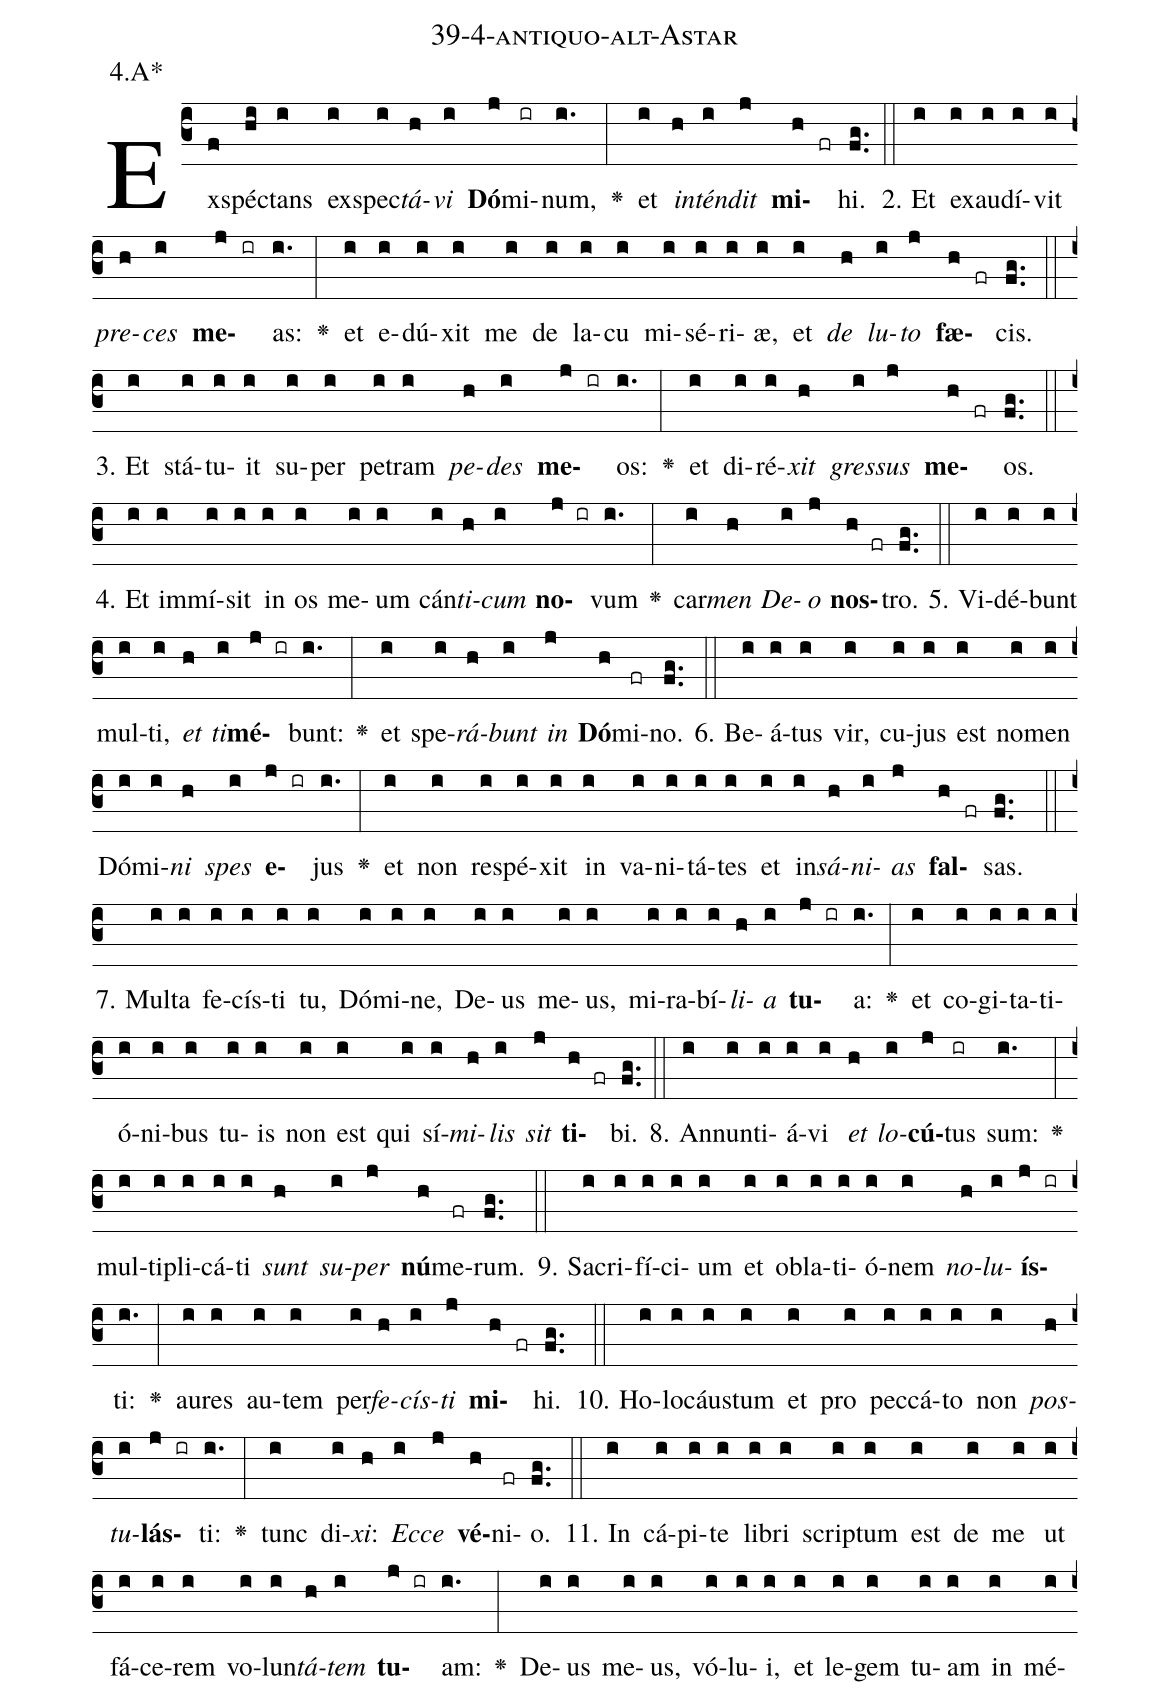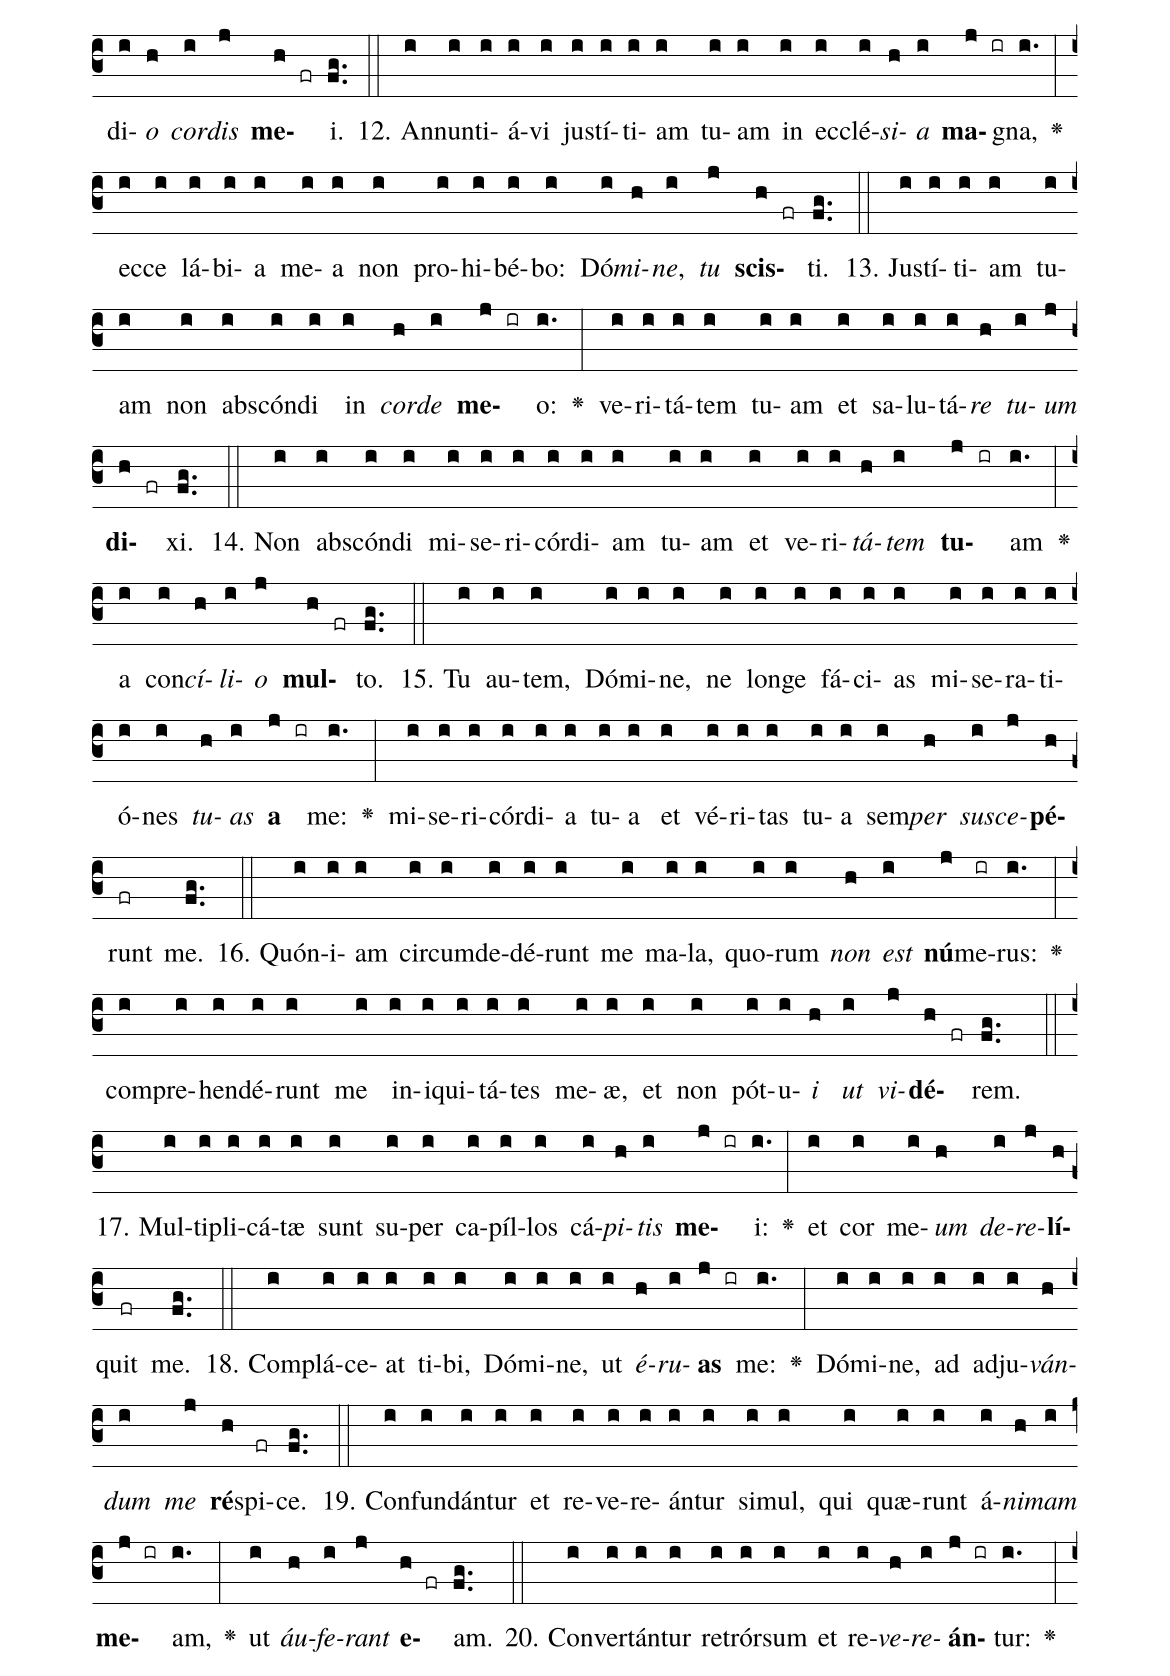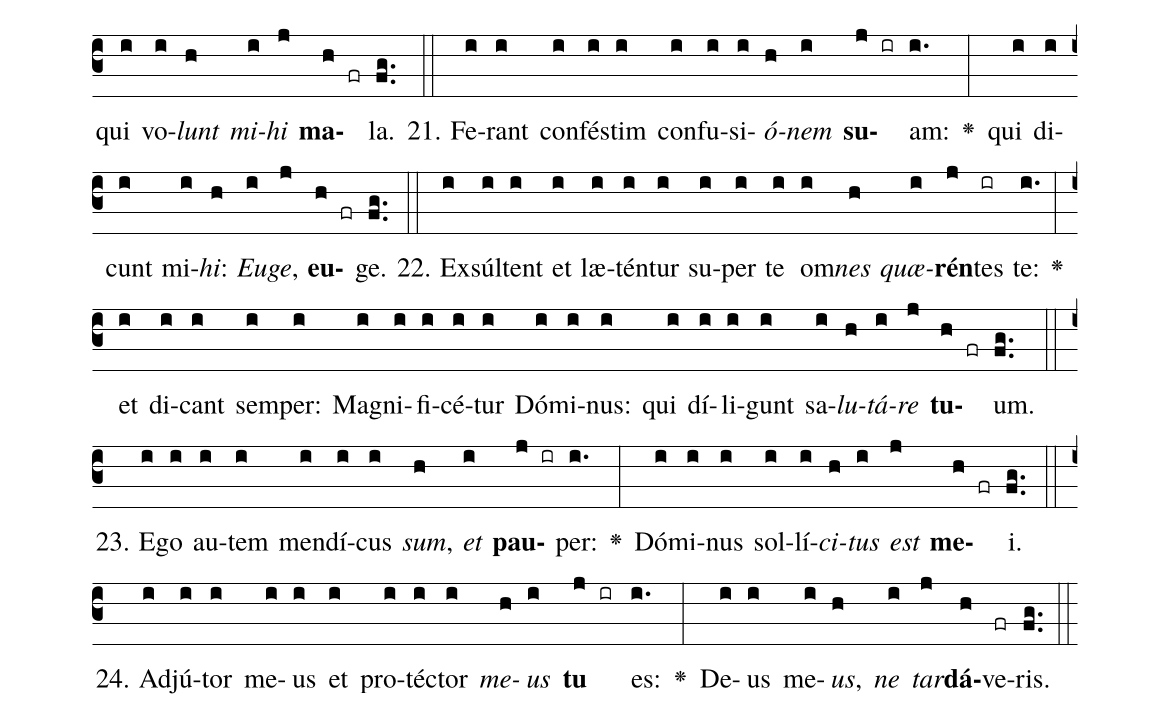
name: 39-4-antiquo-alt-Astar;
annotation: 4.A*;
%%
(c3)Ex(f)spéc(hi)tans(i) ex(i)spec(i)<i>tá</i>(h)<i>vi</i>(i) <b>Dó</b>(j)mi(ir)num,(i.) <v>\greheightstar</v>(:) et(i) <i>in</i>(h)<i>tén</i>(i)<i>dit</i>(j) <b>mi</b>(h fr)hi.(fg..) (::)
2. Et(i) ex(i)au(i)dí(i)vit(i) <i>pre</i>(h)<i>ces</i>(i) <b>me</b>(j ir)as:(i.) <v>\greheightstar</v>(:) et(i) e(i)dú(i)xit(i) me(i) de(i) la(i)cu(i) mi(i)sé(i)ri(i)æ,(i) et(i) <i>de</i>(h) <i>lu</i>(i)<i>to</i>(j) <b>fæ</b>(h fr)cis.(fg..) (::)
3. Et(i) stá(i)tu(i)it(i) su(i)per(i) pe(i)tram(i) <i>pe</i>(h)<i>des</i>(i) <b>me</b>(j ir)os:(i.) <v>\greheightstar</v>(:) et(i) di(i)ré(i)<i>xit</i>(h) <i>gres</i>(i)<i>sus</i>(j) <b>me</b>(h fr)os.(fg..) (::)
4. Et(i) im(i)mí(i)sit(i) in(i) os(i) me(i)um(i) cán(i)<i>ti</i>(h)<i>cum</i>(i) <b>no</b>(j ir)vum(i.) <v>\greheightstar</v>(:) car(i)<i>men</i>(h) <i>De</i>(i)<i>o</i>(j) <b>nos</b>(h fr)tro.(fg..) (::)
5. Vi(i)dé(i)bunt(i) mul(i)ti,(i) <i>et</i>(h) <i>ti</i>(i)<b>mé</b>(j ir)bunt:(i.) <v>\greheightstar</v>(:) et(i) spe(i)<i>rá</i>(h)<i>bunt</i>(i) <i>in</i>(j) <b>Dó</b>(h)mi(fr)no.(fg..) (::)
6. Be(i)á(i)tus(i) vir,(i) cu(i)jus(i) est(i) no(i)men(i) Dó(i)mi(i)<i>ni</i>(h) <i>spes</i>(i) <b>e</b>(j ir)jus(i.) <v>\greheightstar</v>(:) et(i) non(i) re(i)spé(i)xit(i) in(i) va(i)ni(i)tá(i)tes(i) et(i) in(i)<i>sá</i>(h)<i>ni</i>(i)<i>as</i>(j) <b>fal</b>(h fr)sas.(fg..) (::)
7. Mul(i)ta(i) fe(i)cís(i)ti(i) tu,(i) Dó(i)mi(i)ne,(i) De(i)us(i) me(i)us,(i) mi(i)ra(i)bí(i)<i>li</i>(h)<i>a</i>(i) <b>tu</b>(j ir)a:(i.) <v>\greheightstar</v>(:) et(i) co(i)gi(i)ta(i)ti(i)ó(i)ni(i)bus(i) tu(i)is(i) non(i) est(i) qui(i) sí(i)<i>mi</i>(h)<i>lis</i>(i) <i>sit</i>(j) <b>ti</b>(h fr)bi.(fg..) (::)
8. An(i)nun(i)ti(i)á(i)vi(i) <i>et</i>(h) <i>lo</i>(i)<b>cú</b>(j)tus(ir) sum:(i.) <v>\greheightstar</v>(:) mul(i)ti(i)pli(i)cá(i)ti(i) <i>sunt</i>(h) <i>su</i>(i)<i>per</i>(j) <b>nú</b>(h)me(fr)rum.(fg..) (::)
9. Sa(i)cri(i)fí(i)ci(i)um(i) et(i) ob(i)la(i)ti(i)ó(i)nem(i) <i>no</i>(h)<i>lu</i>(i)<b>ís</b>(j ir)ti:(i.) <v>\greheightstar</v>(:) au(i)res(i) au(i)tem(i) per(i)<i>fe</i>(h)<i>cís</i>(i)<i>ti</i>(j) <b>mi</b>(h fr)hi.(fg..) (::)
10. Ho(i)lo(i)cáus(i)tum(i) et(i) pro(i) pec(i)cá(i)to(i) non(i) <i>pos</i>(h)<i>tu</i>(i)<b>lás</b>(j ir)ti:(i.) <v>\greheightstar</v>(:) tunc(i) di(i)<i>xi</i>:(h) <i>Ec</i>(i)<i>ce</i>(j) <b>vé</b>(h)ni(fr)o.(fg..) (::)
11. In(i) cá(i)pi(i)te(i) li(i)bri(i) scrip(i)tum(i) est(i) de(i) me(i) ut(i) fá(i)ce(i)rem(i) vo(i)lun(i)<i>tá</i>(h)<i>tem</i>(i) <b>tu</b>(j ir)am:(i.) <v>\greheightstar</v>(:) De(i)us(i) me(i)us,(i) vó(i)lu(i)i,(i) et(i) le(i)gem(i) tu(i)am(i) in(i) mé(i)di(i)<i>o</i>(h) <i>cor</i>(i)<i>dis</i>(j) <b>me</b>(h fr)i.(fg..) (::)
12. An(i)nun(i)ti(i)á(i)vi(i) jus(i)tí(i)ti(i)am(i) tu(i)am(i) in(i) ec(i)clé(i)<i>si</i>(h)<i>a</i>(i) <b>ma</b>(j ir)gna,(i.) <v>\greheightstar</v>(:) ec(i)ce(i) lá(i)bi(i)a(i) me(i)a(i) non(i) pro(i)hi(i)bé(i)bo:(i) Dó(i)<i>mi</i>(h)<i>ne</i>,(i) <i>tu</i>(j) <b>scis</b>(h fr)ti.(fg..) (::)
13. Jus(i)tí(i)ti(i)am(i) tu(i)am(i) non(i) abs(i)cón(i)di(i) in(i) <i>cor</i>(h)<i>de</i>(i) <b>me</b>(j ir)o:(i.) <v>\greheightstar</v>(:) ve(i)ri(i)tá(i)tem(i) tu(i)am(i) et(i) sa(i)lu(i)tá(i)<i>re</i>(h) <i>tu</i>(i)<i>um</i>(j) <b>di</b>(h fr)xi.(fg..) (::)
14. Non(i) abs(i)cón(i)di(i) mi(i)se(i)ri(i)cór(i)di(i)am(i) tu(i)am(i) et(i) ve(i)ri(i)<i>tá</i>(h)<i>tem</i>(i) <b>tu</b>(j ir)am(i.) <v>\greheightstar</v>(:) a(i) con(i)<i>cí</i>(h)<i>li</i>(i)<i>o</i>(j) <b>mul</b>(h fr)to.(fg..) (::)
15. Tu(i) au(i)tem,(i) Dó(i)mi(i)ne,(i) ne(i) lon(i)ge(i) fá(i)ci(i)as(i) mi(i)se(i)ra(i)ti(i)ó(i)nes(i) <i>tu</i>(h)<i>as</i>(i) <b>a</b>(j ir) me:(i.) <v>\greheightstar</v>(:) mi(i)se(i)ri(i)cór(i)di(i)a(i) tu(i)a(i) et(i) vé(i)ri(i)tas(i) tu(i)a(i) sem(i)<i>per</i>(h) <i>su</i>(i)<i>sce</i>(j)<b>pé</b>(h)runt(fr) me.(fg..) (::)
16. Quón(i)i(i)am(i) cir(i)cum(i)de(i)dé(i)runt(i) me(i) ma(i)la,(i) quo(i)rum(i) <i>non</i>(h) <i>est</i>(i) <b>nú</b>(j)me(ir)rus:(i.) <v>\greheightstar</v>(:) com(i)pre(i)hen(i)dé(i)runt(i) me(i) in(i)i(i)qui(i)tá(i)tes(i) me(i)æ,(i) et(i) non(i) pót(i)u(i)<i>i</i>(h) <i>ut</i>(i) <i>vi</i>(j)<b>dé</b>(h fr)rem.(fg..) (::)
17. Mul(i)ti(i)pli(i)cá(i)tæ(i) sunt(i) su(i)per(i) ca(i)píl(i)los(i) cá(i)<i>pi</i>(h)<i>tis</i>(i) <b>me</b>(j ir)i:(i.) <v>\greheightstar</v>(:) et(i) cor(i) me(i)<i>um</i>(h) <i>de</i>(i)<i>re</i>(j)<b>lí</b>(h)quit(fr) me.(fg..) (::)
18. Com(i)plá(i)ce(i)at(i) ti(i)bi,(i) Dó(i)mi(i)ne,(i) ut(i) <i>é</i>(h)<i>ru</i>(i)<b>as</b>(j ir) me:(i.) <v>\greheightstar</v>(:) Dó(i)mi(i)ne,(i) ad(i) ad(i)ju(i)<i>ván</i>(h)<i>dum</i>(i) <i>me</i>(j) <b>ré</b>(h)spi(fr)ce.(fg..) (::)
19. Con(i)fun(i)dán(i)tur(i) et(i) re(i)ve(i)re(i)án(i)tur(i) si(i)mul,(i) qui(i) quæ(i)runt(i) á(i)<i>ni</i>(h)<i>mam</i>(i) <b>me</b>(j ir)am,(i.) <v>\greheightstar</v>(:) ut(i) <i>áu</i>(h)<i>fe</i>(i)<i>rant</i>(j) <b>e</b>(h fr)am.(fg..) (::)
20. Con(i)ver(i)tán(i)tur(i) re(i)trór(i)sum(i) et(i) re(i)<i>ve</i>(h)<i>re</i>(i)<b>án</b>(j ir)tur:(i.) <v>\greheightstar</v>(:) qui(i) vo(i)<i>lunt</i>(h) <i>mi</i>(i)<i>hi</i>(j) <b>ma</b>(h fr)la.(fg..) (::)
21. Fe(i)rant(i) con(i)fés(i)tim(i) con(i)fu(i)si(i)<i>ó</i>(h)<i>nem</i>(i) <b>su</b>(j ir)am:(i.) <v>\greheightstar</v>(:) qui(i) di(i)cunt(i) mi(i)<i>hi</i>:(h) <i>Eu</i>(i)<i>ge</i>,(j) <b>eu</b>(h fr)ge.(fg..) (::)
22. Ex(i)súl(i)tent(i) et(i) læ(i)tén(i)tur(i) su(i)per(i) te(i) om(i)<i>nes</i>(h) <i>quæ</i>(i)<b>rén</b>(j)tes(ir) te:(i.) <v>\greheightstar</v>(:) et(i) di(i)cant(i) sem(i)per:(i) Ma(i)gni(i)fi(i)cé(i)tur(i) Dó(i)mi(i)nus:(i) qui(i) dí(i)li(i)gunt(i) sa(i)<i>lu</i>(h)<i>tá</i>(i)<i>re</i>(j) <b>tu</b>(h fr)um.(fg..) (::)
23. E(i)go(i) au(i)tem(i) men(i)dí(i)cus(i) <i>sum</i>,(h) <i>et</i>(i) <b>pau</b>(j ir)per:(i.) <v>\greheightstar</v>(:) Dó(i)mi(i)nus(i) sol(i)lí(i)<i>ci</i>(h)<i>tus</i>(i) <i>est</i>(j) <b>me</b>(h fr)i.(fg..) (::)
24. Ad(i)jú(i)tor(i) me(i)us(i) et(i) pro(i)téc(i)tor(i) <i>me</i>(h)<i>us</i>(i) <b>tu</b>(j ir) es:(i.) <v>\greheightstar</v>(:) De(i)us(i) me(i)<i>us</i>,(h) <i>ne</i>(i) <i>tar</i>(j)<b>dá</b>(h)ve(fr)ris.(fg..) (::)
